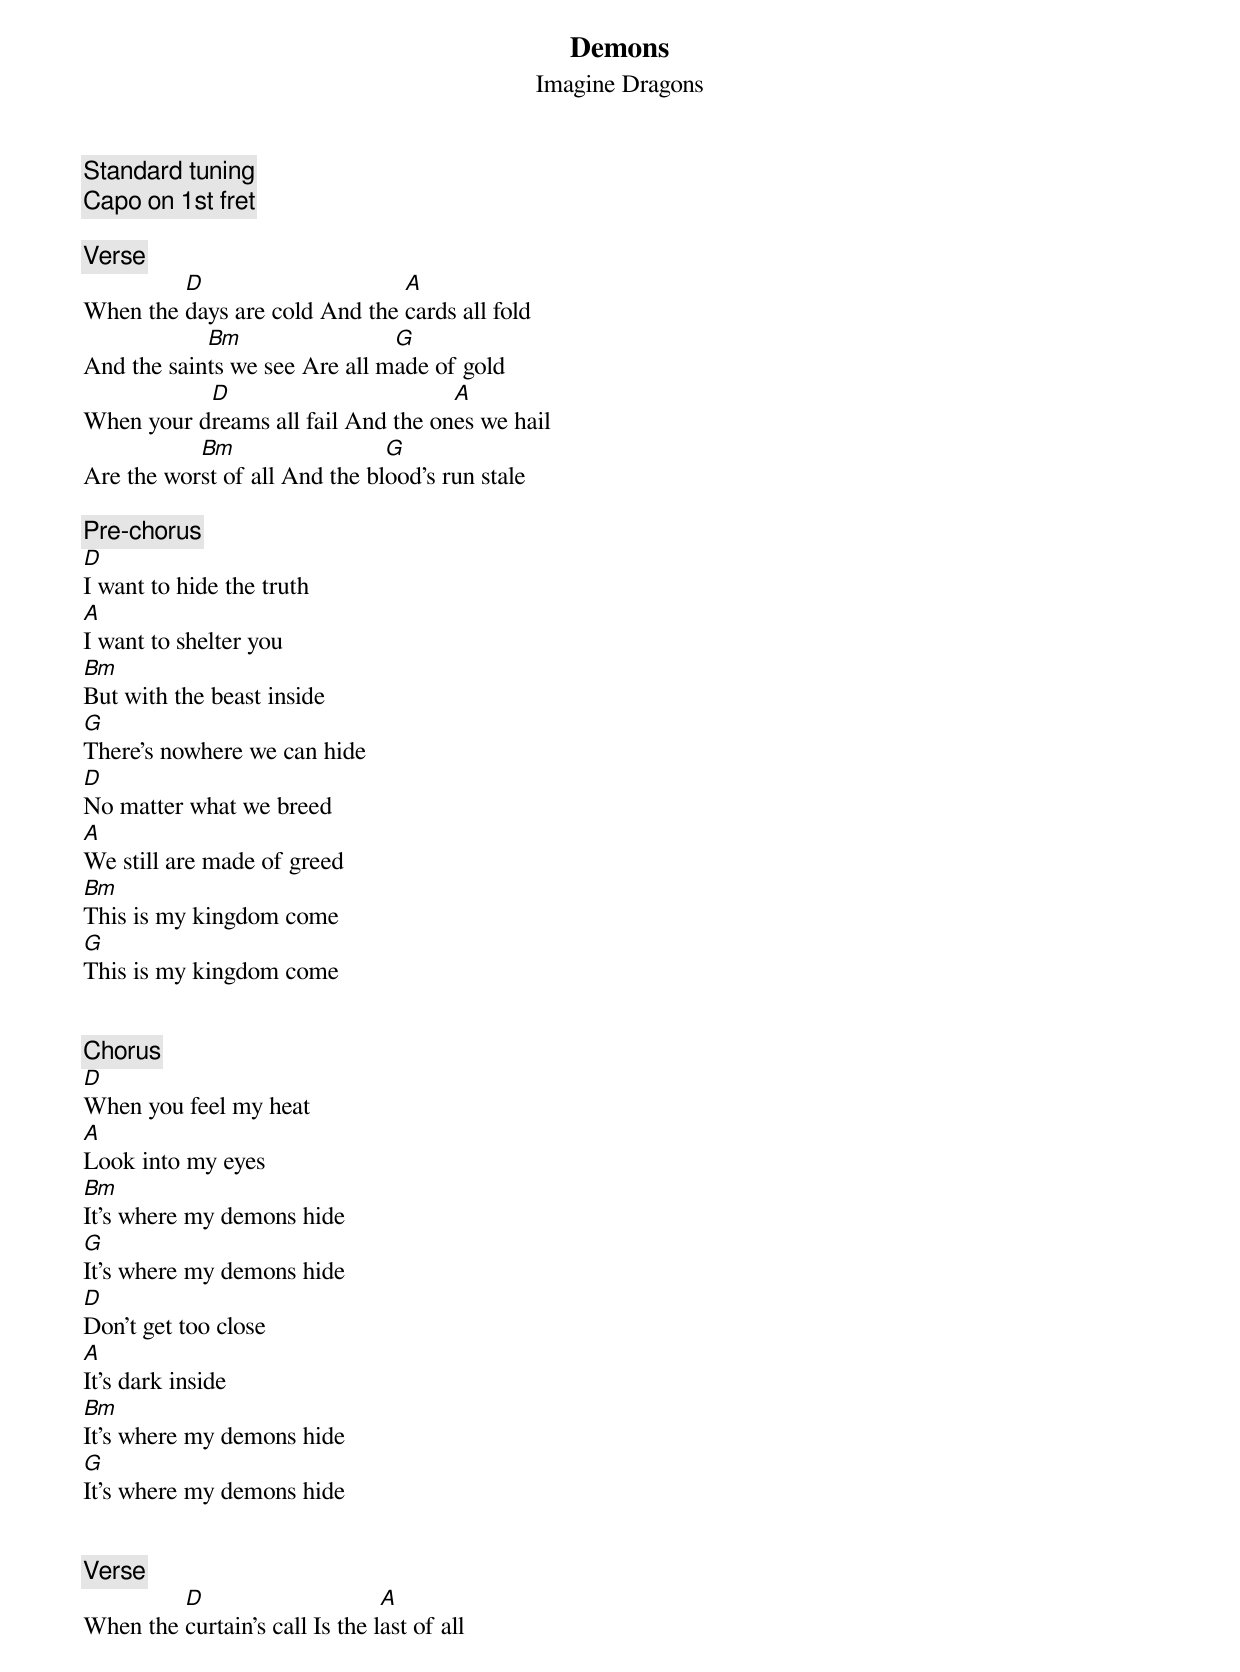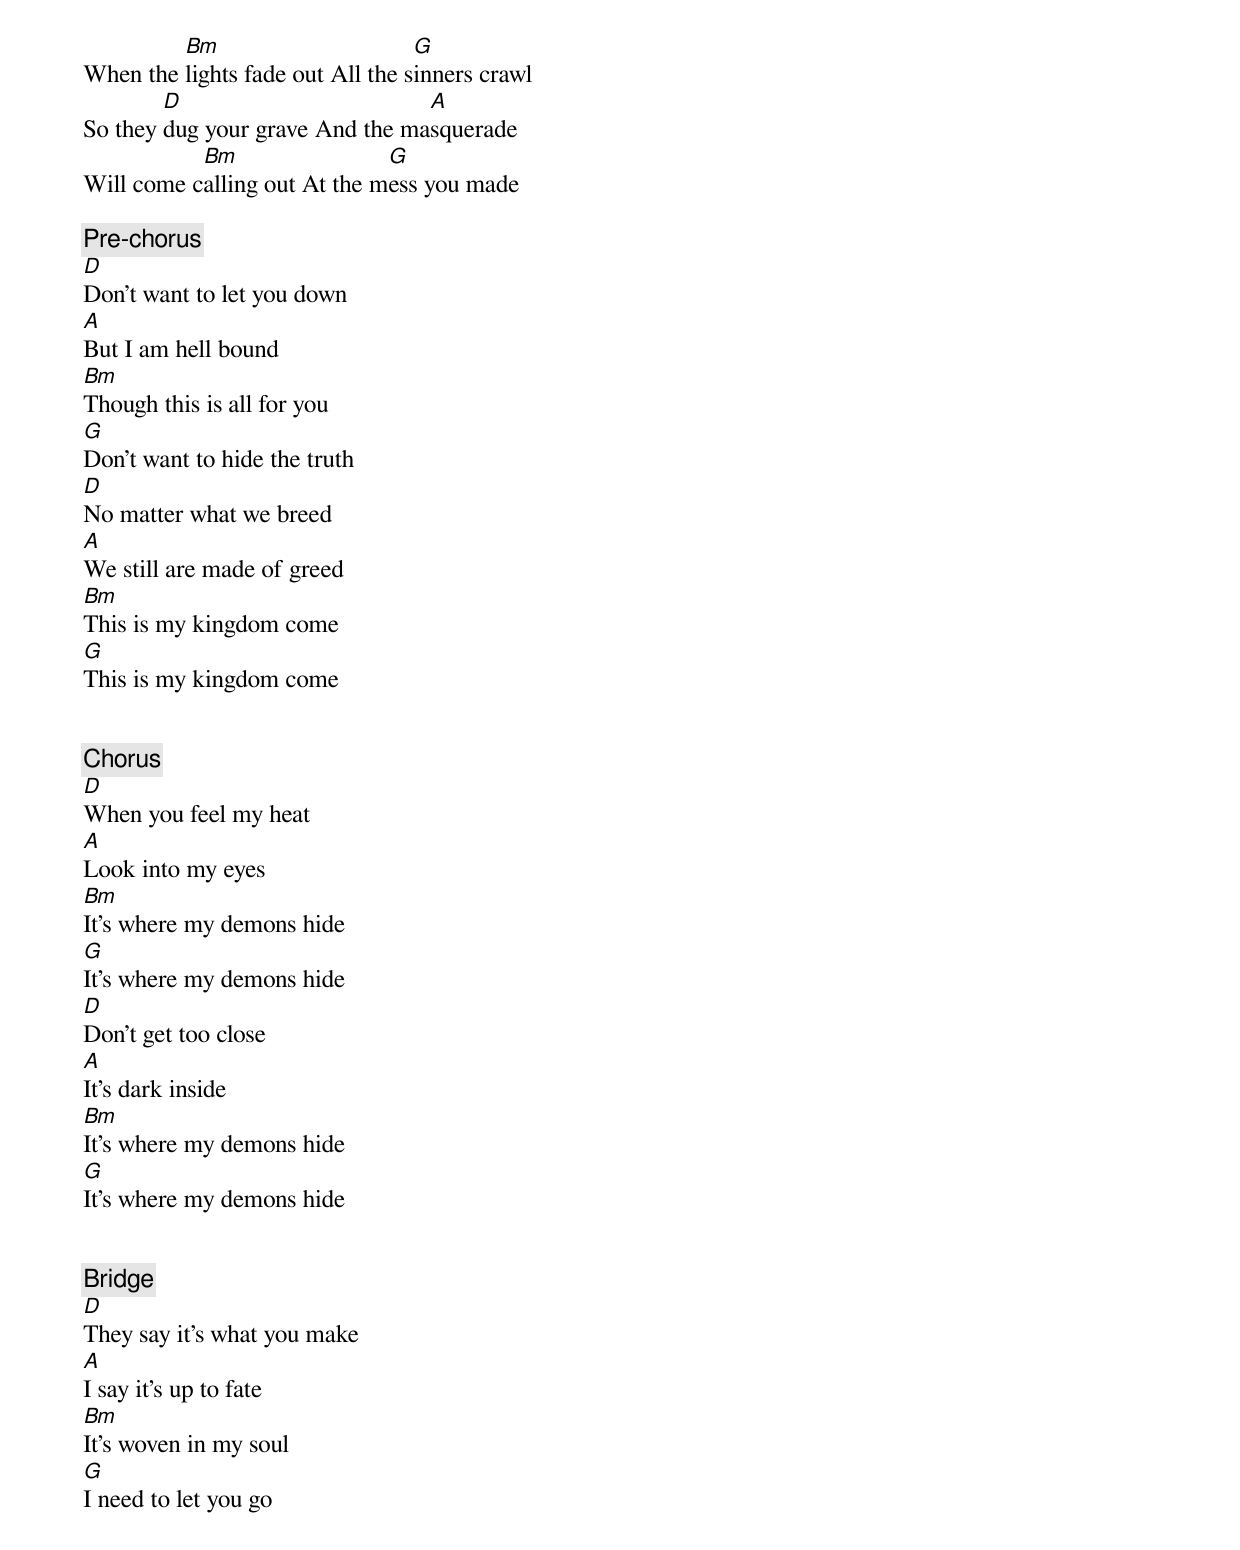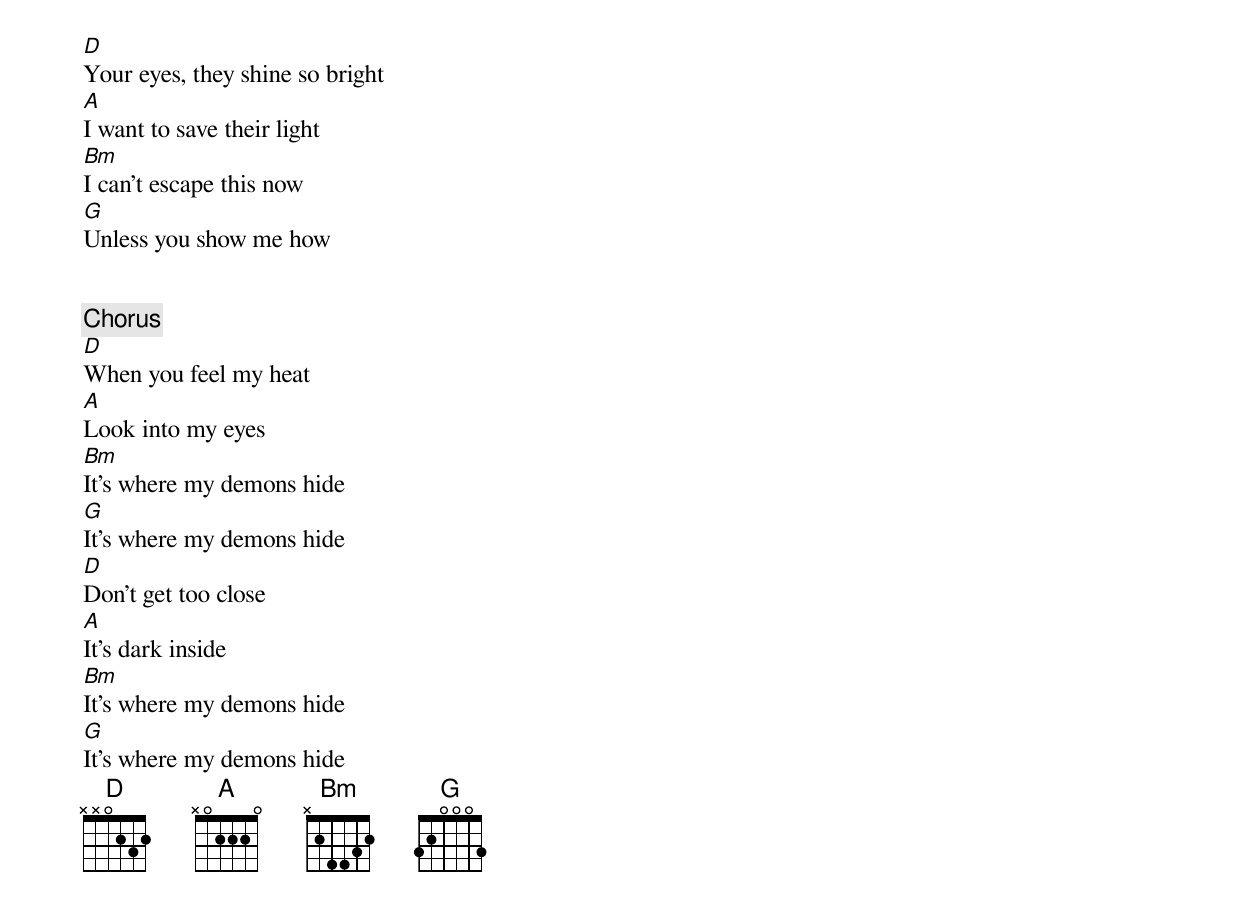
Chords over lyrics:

Demons
Imagine Dragons

Standard tuning
Capo on 1st fret

[Verse]
         D                     A
When the days are cold And the cards all fold
            Bm                 G
And the saints we see Are all made of gold
           D                        A
When your dreams all fail And the ones we hail
           Bm                  G
Are the worst of all And the blood’s run stale

[Pre-chorus]
D
I want to hide the truth
A
I want to shelter you
Bm
But with the beast inside
G
There’s nowhere we can hide
D
No matter what we breed
A
We still are made of greed
Bm
This is my kingdom come
G
This is my kingdom come


[Chorus]
D
When you feel my heat
A
Look into my eyes
Bm
It’s where my demons hide
G
It’s where my demons hide
D
Don’t get too close
A
It’s dark inside
Bm
It’s where my demons hide
G
It’s where my demons hide


[Verse]
         D                      A
When the curtain’s call Is the last of all
         Bm                       G
When the lights fade out All the sinners crawl
        D                        A
So they dug your grave And the masquerade
           Bm                 G
Will come calling out At the mess you made

[Pre-chorus]
D
Don’t want to let you down
A
But I am hell bound
Bm
Though this is all for you
G
Don’t want to hide the truth
D
No matter what we breed
A
We still are made of greed
Bm
This is my kingdom come
G
This is my kingdom come


[Chorus]
D
When you feel my heat
A
Look into my eyes
Bm
It’s where my demons hide
G
It’s where my demons hide
D
Don’t get too close
A
It’s dark inside
Bm
It’s where my demons hide
G
It’s where my demons hide


[Bridge]
D
They say it's what you make
A
I say it's up to fate
Bm
It's woven in my soul
G
I need to let you go
D
Your eyes, they shine so bright
A
I want to save their light
Bm
I can't escape this now
G
Unless you show me how


[Chorus]
D
When you feel my heat
A
Look into my eyes
Bm
It’s where my demons hide
G
It’s where my demons hide
D
Don’t get too close
A
It’s dark inside
Bm
It’s where my demons hide
G
It’s where my demons hide
